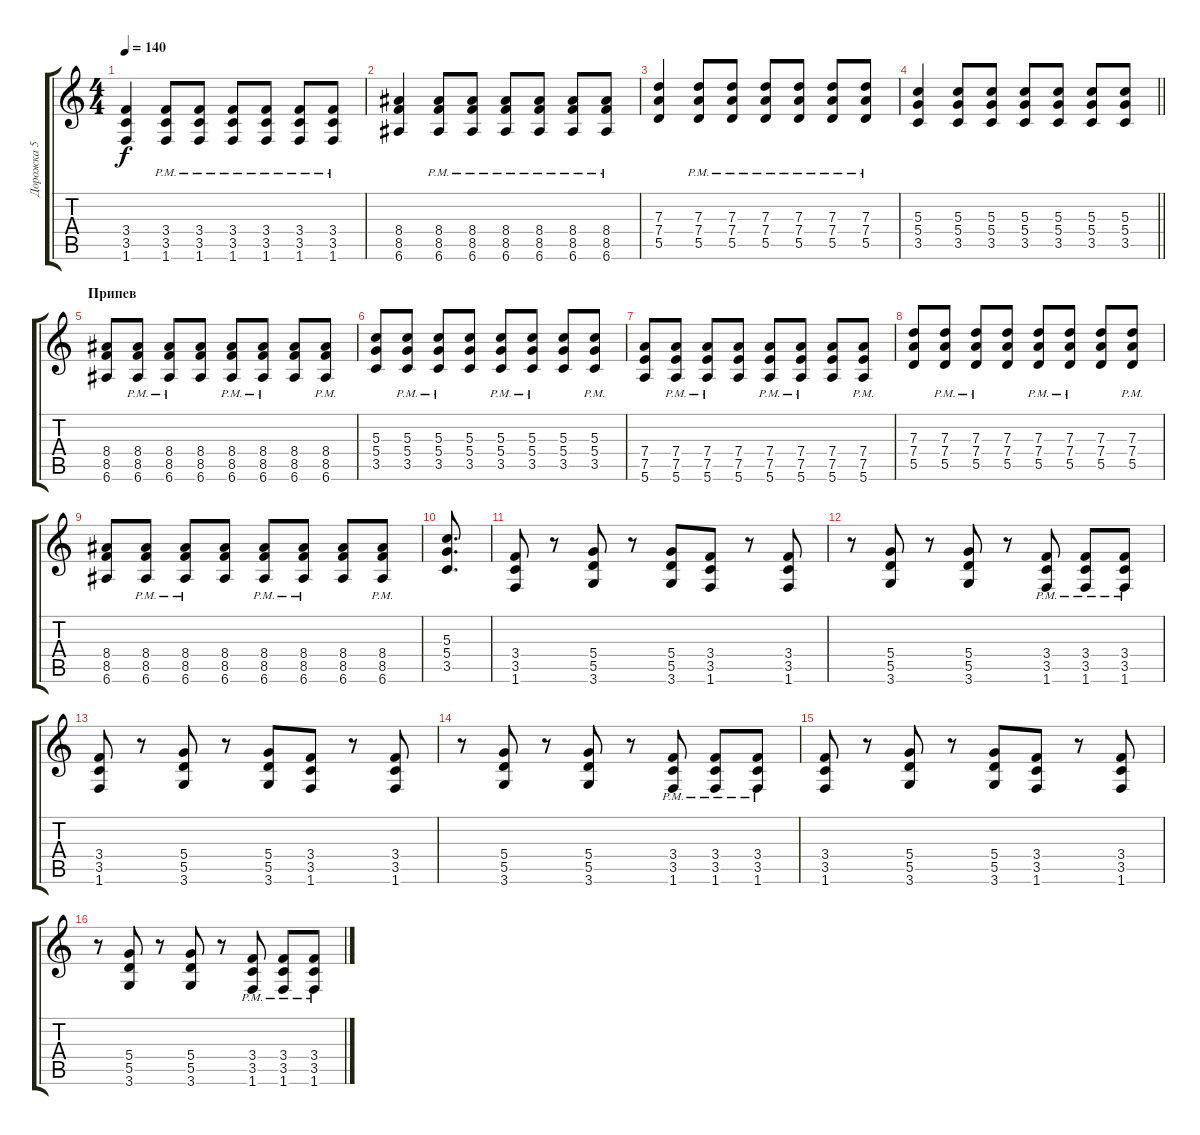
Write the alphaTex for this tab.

\track ("Дорожка 5" "Дорожка 5") {instrument distortionguitar}
\staff {score tabs}
\tuning (E4 B3 G3 D3 A2 E2) {hide}
\ts (4 4)
\tempo 140
\clef g2
\ks c
(3.4 3.5 1.6).4{dy f} (3.4{pm} 3.5{pm} 1.6{pm}).8 (3.4{pm} 3.5{pm} 1.6{pm}).8 (3.4{pm} 3.5{pm} 1.6{pm}).8 (3.4{pm} 3.5{pm} 1.6{pm}).8 (3.4{pm} 3.5{pm} 1.6{pm}).8 (3.4{pm} 3.5{pm} 1.6{pm}).8 |
(8.4 8.5 6.6).4 (8.4{pm} 8.5{pm} 6.6{pm}).8 (8.4{pm} 8.5{pm} 6.6{pm}).8 (8.4{pm} 8.5{pm} 6.6{pm}).8 (8.4{pm} 8.5{pm} 6.6{pm}).8 (8.4{pm} 8.5{pm} 6.6{pm}).8 (8.4{pm} 8.5{pm} 6.6{pm}).8 |
(7.3 7.4 5.5).4 (7.3{pm} 7.4{pm} 5.5{pm}).8 (7.3{pm} 7.4{pm} 5.5{pm}).8 (7.3{pm} 7.4{pm} 5.5{pm}).8 (7.3{pm} 7.4{pm} 5.5{pm}).8 (7.3{pm} 7.4{pm} 5.5{pm}).8 (7.3{pm} 7.4{pm} 5.5{pm}).8 |
\barLineRight lightlight
(5.3 5.4 3.5).4 (5.3 5.4 3.5).8 (5.3 5.4 3.5).8 (5.3 5.4 3.5).8 (5.3 5.4 3.5).8 (5.3 5.4 3.5).8 (5.3 5.4 3.5).8 |
\section ("" "Припев")
(8.4 8.5 6.6).8 (8.4{pm} 8.5{pm} 6.6{pm}).8 (8.4 8.5 6.6{pm}).8 (8.4 8.5 6.6).8 (8.4{pm} 8.5{pm} 6.6{pm}).8 (8.4{pm} 8.5{pm} 6.6{pm}).8 (8.4 8.5 6.6).8 (8.4{pm} 8.5{pm} 6.6{pm}).8 |
(5.3 5.4 3.5).8 (5.3{pm} 5.4{pm} 3.5{pm}).8 (5.3{pm} 5.4{pm} 3.5{pm}).8 (5.3 5.4 3.5).8 (5.3{pm} 5.4{pm} 3.5{pm}).8 (5.3{pm} 5.4{pm} 3.5{pm}).8 (5.3 5.4 3.5).8 (5.3{pm} 5.4{pm} 3.5{pm}).8 |
(7.4 7.5 5.6).8 (7.4{pm} 7.5{pm} 5.6{pm}).8 (7.4{pm} 7.5{pm} 5.6{pm}).8 (7.4 7.5 5.6).8 (7.4{pm} 7.5{pm} 5.6{pm}).8 (7.4{pm} 7.5{pm} 5.6{pm}).8 (7.4 7.5 5.6).8 (7.4{pm} 7.5{pm} 5.6{pm}).8 |
(7.3 7.4 5.5).8 (7.3{pm} 7.4{pm} 5.5{pm}).8 (7.3{pm} 7.4{pm} 5.5{pm}).8 (7.3 7.4 5.5).8 (7.3{pm} 7.4{pm} 5.5{pm}).8 (7.3{pm} 7.4{pm} 5.5{pm}).8 (7.3 7.4 5.5).8 (7.3{pm} 7.4{pm} 5.5{pm}).8 |
(8.4 8.5 6.6).8 (8.4{pm} 8.5{pm} 6.6{pm}).8 (8.4{pm} 8.5{pm} 6.6{pm}).8 (8.4 8.5 6.6).8 (8.4{pm} 8.5{pm} 6.6{pm}).8 (8.4{pm} 8.5{pm} 6.6{pm}).8 (8.4 8.5 6.6).8 (8.4{pm} 8.5{pm} 6.6{pm}).8 |
(5.3 5.4 3.5).8{d} |
(3.4 3.5 1.6).8 r.8 (5.4 5.5 3.6).8 r.8 (5.4 5.5 3.6).8 (3.4 3.5 1.6).8 r.8 (3.4 3.5 1.6).8 |
r.8 (5.4 5.5 3.6).8 r.8 (5.4 5.5 3.6).8 r.8 (3.4{pm} 3.5{pm} 1.6).8 (3.4{pm} 3.5{pm} 1.6).8 (3.4{pm} 3.5{pm} 1.6).8 |
(3.4 3.5 1.6).8 r.8 (5.4 5.5 3.6).8 r.8 (5.4 5.5 3.6).8 (3.4 3.5 1.6).8 r.8 (3.4 3.5 1.6).8 |
r.8 (5.4 5.5 3.6).8 r.8 (5.4 5.5 3.6).8 r.8 (3.4{pm} 3.5{pm} 1.6).8 (3.4{pm} 3.5{pm} 1.6).8 (3.4{pm} 3.5{pm} 1.6).8 |
(3.4 3.5 1.6).8 r.8 (5.4 5.5 3.6).8 r.8 (5.4 5.5 3.6).8 (3.4 3.5 1.6).8 r.8 (3.4 3.5 1.6).8 |
r.8 (5.4 5.5 3.6).8 r.8 (5.4 5.5 3.6).8 r.8 (3.4{pm} 3.5{pm} 1.6).8 (3.4{pm} 3.5{pm} 1.6).8 (3.4{pm} 3.5{pm} 1.6).8
